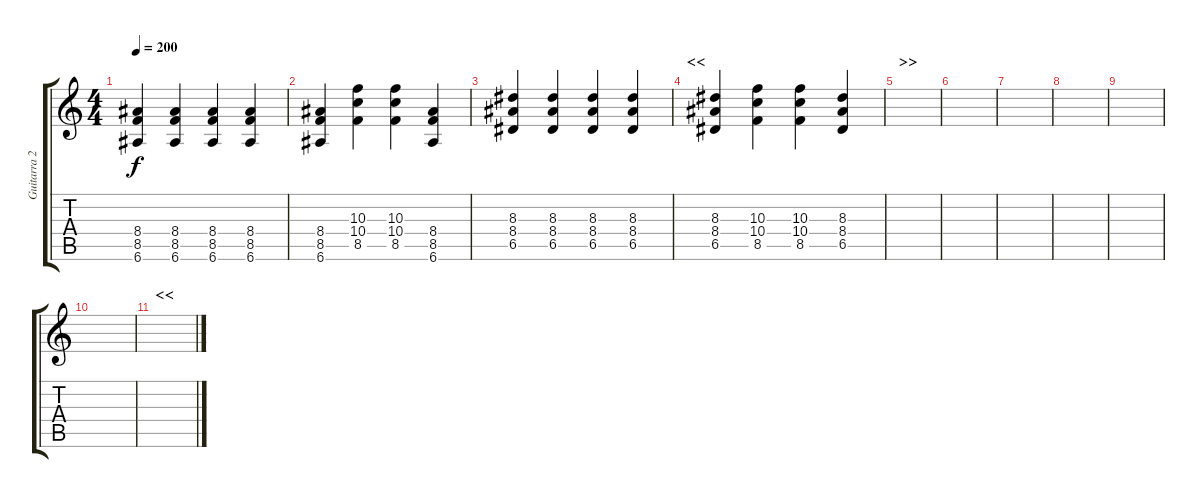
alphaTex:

\track ("Guitarra 2" "Guitarra 2") {instrument overdrivenguitar}
\staff {score tabs}
\tuning (E4 B3 G3 D3 A2 E2) {hide}
\ts (4 4)
\tempo 200
\clef g2
\ks c
(8.4 8.5 6.6).4{dy f} (8.4 8.5 6.6).4 (8.4 8.5 6.6).4 (8.4 8.5 6.6).4 |
(8.4 8.5 6.6).4 (10.3 10.4 8.5).4 (10.3 10.4 8.5).4 (8.4 8.5 6.6).4 |
(8.3 8.4 6.5).4 (8.3 8.4 6.5).4 (8.3 8.4 6.5).4 (8.3 8.4 6.5).4 |
\section ("" "<<")
(8.3 8.4 6.5).4 (10.3 10.4 8.5).4 (10.3 10.4 8.5).4 (8.3 8.4 6.5).4 |
\section ("" ">>")
|
|
|
|
|
|
\section ("" "<<")
